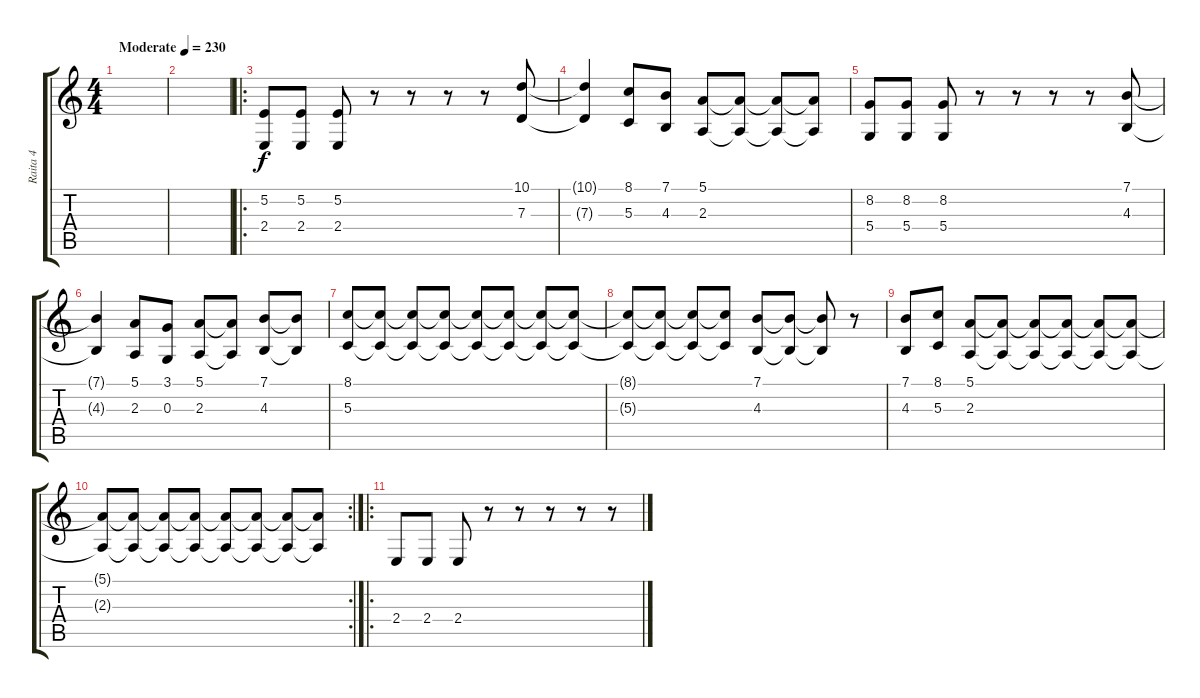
\track ("Raita 4" "Raita 4") {instrument brasssection}
\staff {score tabs}
\tuning (E4 B3 G3 D3 A2 E2) {hide}
\ts (4 4)
\tempo (230 "Moderate")
\clef g2
\ks c
|
|
\ro
(5.2 2.4).8 (5.2 2.4).8 (5.2 2.4).8 r.8 r.8 r.8 r.8 (10.1 7.3).8 |
(10.1{t} 7.3{t}).4 (8.1 5.3).8 (7.1 4.3).8 (5.1 2.3).8 (5.1{t} 2.3{t}).8 (5.1{t} 2.3{t}).8 (5.1{t} 2.3{t}).8 |
(8.2 5.4).8 (8.2 5.4).8 (8.2 5.4).8 r.8 r.8 r.8 r.8 (7.1 4.3).8 |
(7.1{t} 4.3{t}).4 (5.1 2.3).8 (3.1 0.3).8 (5.1 2.3).8 (5.1{t} 2.3{t}).8 (7.1 4.3).8 (7.1{t} 4.3{t}).8 |
(8.1 5.3).8 (8.1{t} 5.3{t}).8 (8.1{t} 5.3{t}).8 (8.1{t} 5.3{t}).8 (8.1{t} 5.3{t}).8 (8.1{t} 5.3{t}).8 (8.1{t} 5.3{t}).8 (8.1{t} 5.3{t}).8 |
(8.1{t} 5.3{t}).8 (8.1{t} 5.3{t}).8 (8.1{t} 5.3{t}).8 (8.1{t} 5.3{t}).8 (7.1 4.3).8 (7.1{t} 4.3{t}).8 (7.1{t} 4.3{t}).8 r.8 |
(7.1 4.3).8 (8.1 5.3).8 (5.1 2.3).8 (5.1{t} 2.3{t}).8 (5.1{t} 2.3{t}).8 (5.1{t} 2.3{t}).8 (5.1{t} 2.3{t}).8 (5.1{t} 2.3{t}).8 |
\rc 2
(5.1{t} 2.3{t}).8 (5.1{t} 2.3{t}).8 (5.1{t} 2.3{t}).8 (5.1{t} 2.3{t}).8 (5.1{t} 2.3{t}).8 (5.1{t} 2.3{t}).8 (5.1{t} 2.3{t}).8 (5.1{t} 2.3{t}).8 |
\ro
2.4.8 2.4.8 2.4.8 r.8 r.8 r.8 r.8 r.8
